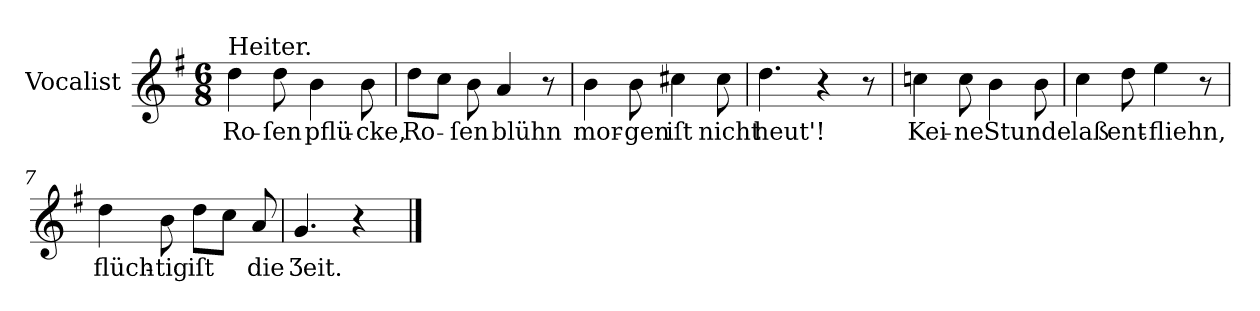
**kern	**text
*part1	*part1
*staff1	*staff1
*I"Vocalist	*
*clefG2	*
*k[f#]	*
*G:	*
*M6/8	*
=1	=1
!LO:TX:a:t=Heiter.	!
4dd	Ro-
8dd	-ſen
4b	pflü-
8b	-cke,
=2	=2
8ddL	Ro-
8ccJ	.
8b	-ſen
4a	blühn
8r	.
=3	=3
4b	mor-
8b	-gen
4cc#X	iſt
8cc#	nicht
=4	=4
4.dd	heut'!
4r	.
8r	.
=5	=5
4ccn	Kei-
8cc	-ne
4b	Stunde
8b	.
=6	=6
4cc	laß
8dd	ent-
4ee	-fliehn,
8r	.
=7	=7
4dd	flüch-
8b	-tig
8ddL	iſt
8ccJ	.
8a	die
=8	=8
4.g	Ʒeit.
!LO:N:vis=4	!
4.r	.
==	==
*-	*-
